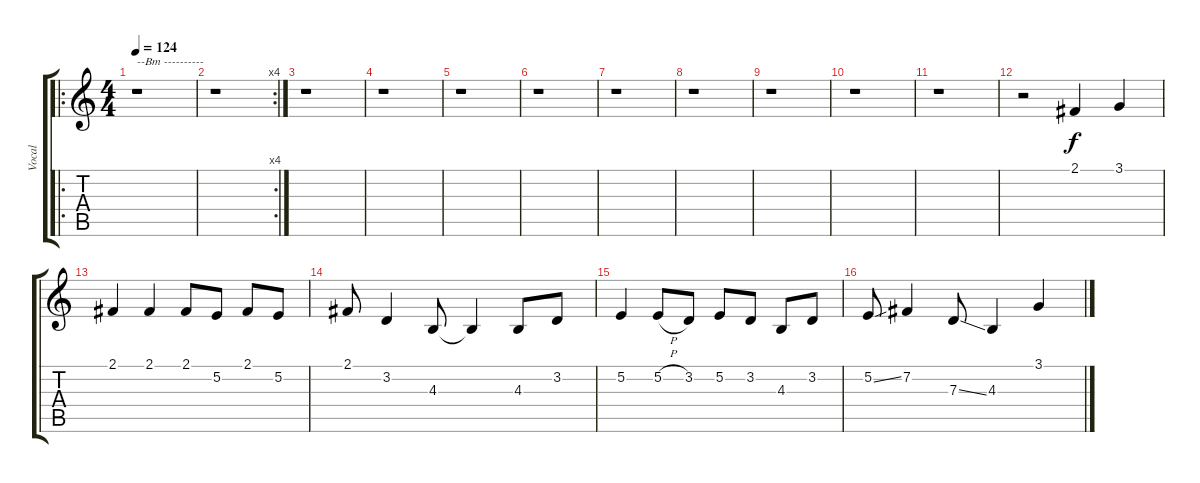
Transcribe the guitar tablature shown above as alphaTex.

\track ("Vocal" "Vocal") {instrument lead6voice}
\staff {score tabs}
\tuning (E4 B3 G3 D3 A2 E2) {hide}
\ro
\ts (4 4)
\tempo 124
\clef g2
\ks c
r.1{txt "--Bm ----------" dy f instrument lead6voice} |
\rc 4
r.1 |
r.1 |
r.1 |
r.1 |
r.1 |
r.1 |
r.1 |
r.1 |
r.1 |
r.1 |
r.2 2.1.4 3.1.4 |
2.1.4 2.1.4 2.1.8 5.2.8 2.1.8 5.2.8 |
2.1.8 3.2.4 4.3.8 4.3{t}.4 4.3.8 3.2.8 |
5.2.4 5.2{h}.8 3.2.8 5.2.8 3.2.8 4.3.8 3.2.8 |
5.2{ss}.8 7.2.4 7.3{ss}.8 4.3.4 3.1.4
